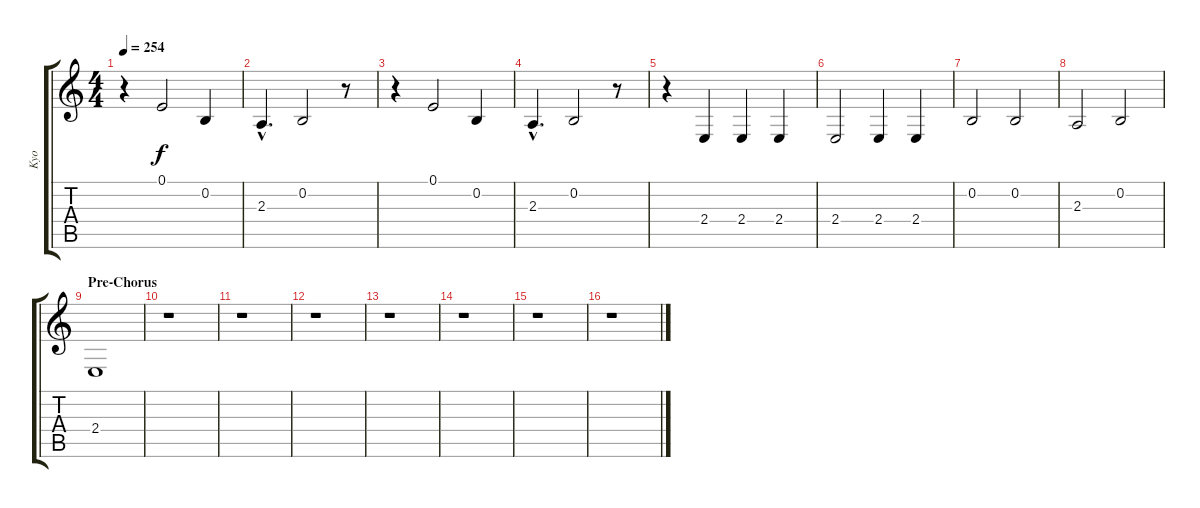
\track ("Kyo" "Kyo") {instrument altosax}
\staff {score tabs}
\tuning (E4 B3 G3 D3 A2 E2) {hide}
\ts (4 4)
\tempo 254
\clef g2
\ks c
r.4{dy f} 0.1.2 0.2.4 |
2.3{hac}.4{d} 0.2.2 r.8 |
r.4 0.1.2 0.2.4 |
2.3{hac}.4{d} 0.2.2 r.8 |
r.4 2.4.4 2.4.4 2.4.4 |
2.4.2 2.4.4 2.4.4 |
0.2.2 0.2.2 |
2.3.2 0.2.2 |
\section ("" "Pre-Chorus")
2.4.1 |
r.1 |
r.1 |
r.1 |
r.1 |
r.1 |
r.1 |
r.1
